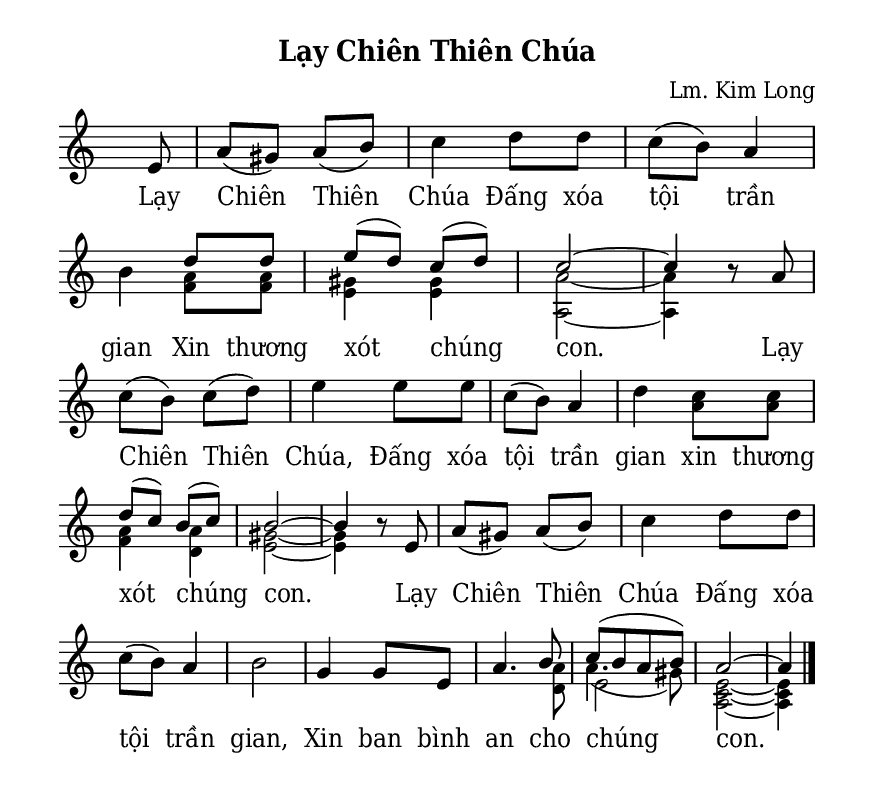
% Cài đặt chung\
\version "2.22.1"
\include "english.ly"

\header {
  subtitle = \markup { \huge \bold "Lạy Chiên Thiên Chúa" }
  composer = "Lm. Kim Long"
  %arranger = " "
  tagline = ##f
}

% Nhạc phiên khúc
nhacPhienKhucSop = \relative c' {
  \partial 8 e8 |
  a (gs) a (b) |
  c4 d8 d |
  c (b) a4 |
  b4 d8 d |
  e (d) c (d) |
  c2 ~ |
  c4 r8 a |
  c (b) c (d) |
  e4 e8 e |
  c (b) a4 |
  d4 c8 c |
  d (c) b (c) |
  b2 ~ |
  b4 r8 e, |
  a (gs) a (b) |
  c4 d8 d |
  c (b) a4 |
  b2 |
  g4 g8 e |
  a4. b8 |
  c ([b a b]) |
  a2 ~ |
  a4 \bar "|."
}

nhacPhienKhucAlto = \relative c' {
  e8 |
  a (gs) a (b) |
  c4 d8 d |
  c (b) a4 |
  b4 <a f>8 <a f> |
  <gs e>4 <gs e> |
  <a a,>2 ~ |
  <a a,>4 r8 a |
  c (b) c (d) |
  e4 e8 e |
  c (b) a4 |
  d4 a8 a |
  <a f>4 <a d,> |
  <gs e>2 ~ |
  <gs e>4 r8 e |
  a (gs) a (b) |
  c4 d8 d |
  c (b) a4 |
  b2 |
  g4 g8 e |
  a4. <a d,>8 |
  <<
    {
      \voiceOne
      \stemDown a4. _(gs8)
    }
    \new Voice = "splitpart" {
      \voiceTwo
      \once \override NoteColumn.force-hshift = #0.7
      e2
    }
  >>
  <e c a>2 _~ |
  <e c a>4
}

% Lời phiên khúc
loiPhienKhucSop = \lyrics {
  Lạy Chiên Thiên Chúa Đấng xóa tội trần gian
  Xin thương xót chúng con.
  Lạy Chiên Thiên Chúa, Đấng xóa tội trần gian
  xin thương xót chúng con.
  Lạy Chiên Thiên Chúa Đấng xóa tội trần gian,
  Xin ban bình an cho chúng con.
}

% Dàn trang
\paper {
  #(set-paper-size "a5")
  top-margin = 10\mm
  bottom-margin = 10\mm
  left-margin = 10\mm
  right-margin = 10\mm
  indent = #0
  #(define fonts
	 (make-pango-font-tree "Deja Vu Serif Condensed"
	 		       "Deja Vu Serif Condensed"
			       "Deja Vu Serif Condensed"
			       (/ 20 20)))
  print-page-number = ##f
}

TongNhip = {
  \key c \major \time 2/4
  \set Timing.beamExceptions = #'()
  \set Timing.baseMoment = #(ly:make-moment 1/4)
}

% Đổi kích thước nốt cho bè phụ
notBePhu =
#(define-music-function (font-size music) (number? ly:music?)
   (for-some-music
     (lambda (m)
       (if (music-is-of-type? m 'rhythmic-event)
           (begin
             (set! (ly:music-property m 'tweaks)
                   (cons `(font-size . ,font-size)
                         (ly:music-property m 'tweaks)))
             #t)
           #f))
     music)
   music)

\score {
  \new ChoirStaff <<
    \new Staff \with {
        \consists "Merge_rests_engraver"
        printPartCombineTexts = ##f
      }
      <<
      \new Voice \TongNhip \partCombine 
        \nhacPhienKhucSop
        \notBePhu -1 { \nhacPhienKhucAlto }
      \new NullVoice = beSop \nhacPhienKhucSop
      \new Lyrics \lyricsto beSop \loiPhienKhucSop
      >>
  >>
  \layout {
    \override Staff.TimeSignature.transparent = ##t
    \override Lyrics.LyricSpace.minimum-distance = #1.5
    \override LyricHyphen.minimum-distance = #1
    \override Score.BarNumber.break-visibility = ##(#f #f #f)
    \override Score.SpacingSpanner.uniform-stretching = ##t
  } 
}
